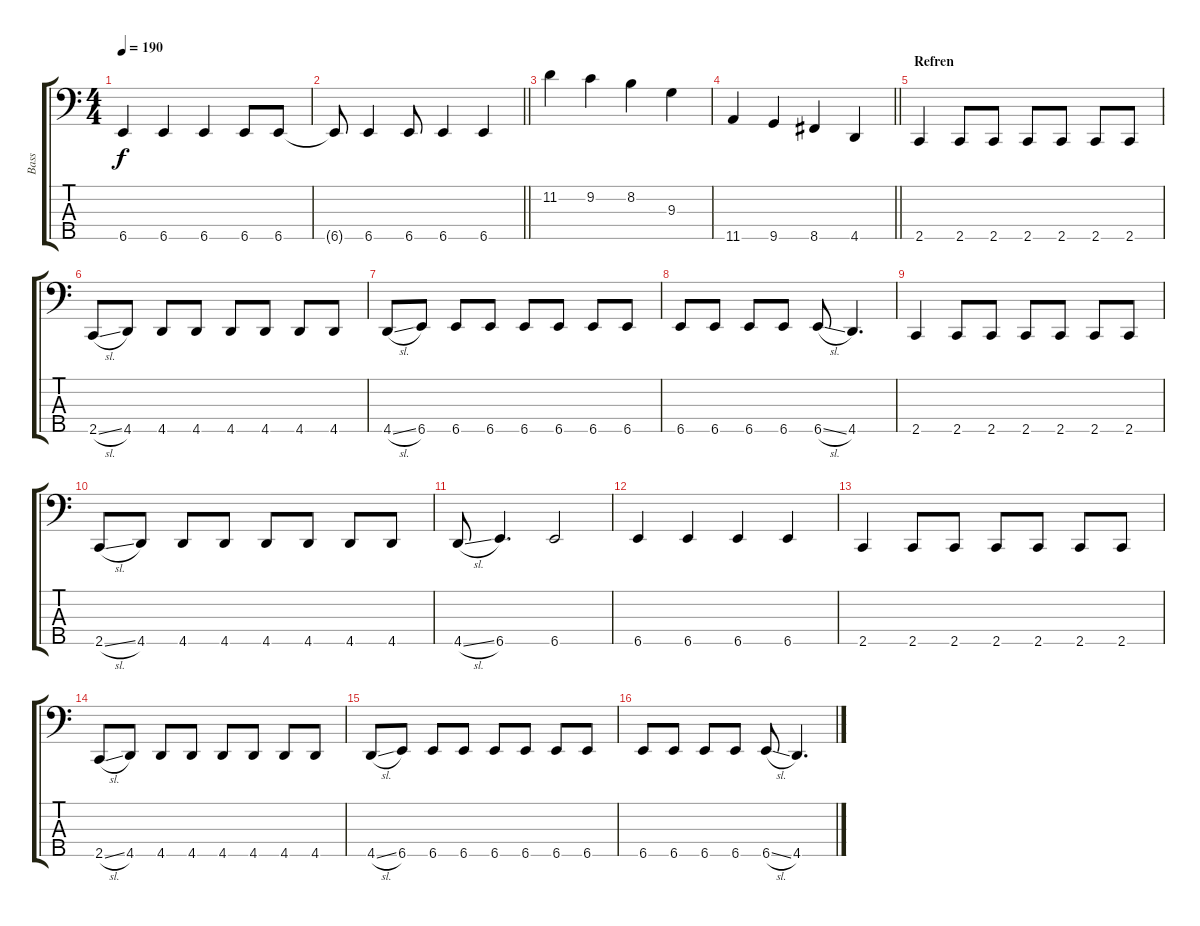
\track ("Bass" "Bass") {instrument electricbasspick}
\staff {score tabs}
\tuning (Ab2 Eb2 Bb1 F1 Bb0) {hide}
\ts (4 4)
\tempo 190
\clef f4
\ks c
6.5.4{dy f} 6.5.4 6.5.4 6.5.8 6.5.8 |
\barLineRight lightlight
6.5{t}.8 6.5.4 6.5.8 6.5.4 6.5.4 |
11.2.4 9.2.4 8.2.4 9.3.4 |
\barLineRight lightlight
11.5.4 9.5.4 8.5.4 4.5.4 |
\section ("" "Refren")
2.5.4 2.5.8 2.5.8 2.5.8 2.5.8 2.5.8 2.5.8 |
2.5{sl}.8 4.5.8 4.5.8 4.5.8 4.5.8 4.5.8 4.5.8 4.5.8 |
4.5{sl}.8 6.5.8 6.5.8 6.5.8 6.5.8 6.5.8 6.5.8 6.5.8 |
6.5.8 6.5.8 6.5.8 6.5.8 6.5{sl}.8 4.5.4{d} |
2.5.4 2.5.8 2.5.8 2.5.8 2.5.8 2.5.8 2.5.8 |
2.5{sl}.8 4.5.8 4.5.8 4.5.8 4.5.8 4.5.8 4.5.8 4.5.8 |
4.5{sl}.8 6.5.4{d} 6.5.2 |
6.5.4 6.5.4 6.5.4 6.5.4 |
2.5.4 2.5.8 2.5.8 2.5.8 2.5.8 2.5.8 2.5.8 |
2.5{sl}.8 4.5.8 4.5.8 4.5.8 4.5.8 4.5.8 4.5.8 4.5.8 |
4.5{sl}.8 6.5.8 6.5.8 6.5.8 6.5.8 6.5.8 6.5.8 6.5.8 |
6.5.8 6.5.8 6.5.8 6.5.8 6.5{sl}.8 4.5.4{d}
